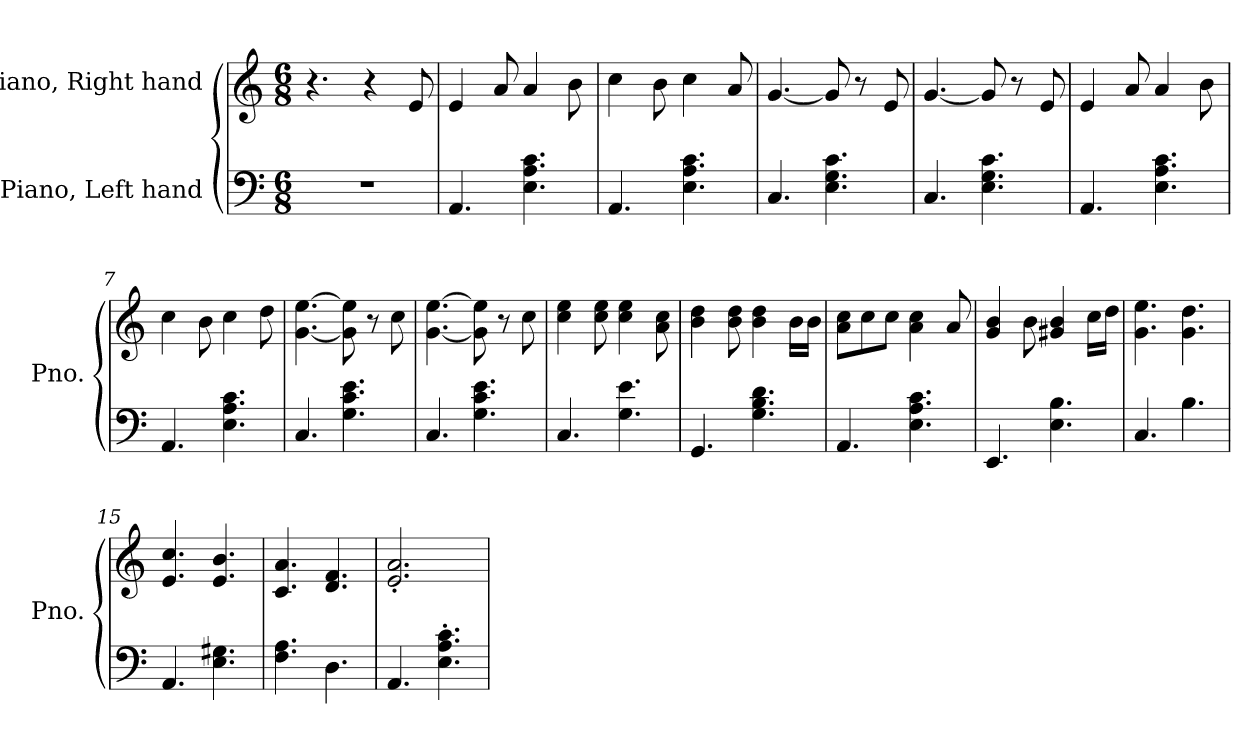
**kern	**kern
*part2	*part1
*staff2	*staff1
*I"Piano, Left hand	*I"Piano, Right hand
*I'Pno.	*I'Pno.
*clefF4	*clefG2
*k[]	*k[]
*M6/8	*M6/8
*MM120	*MM120
=1	=1
2.r	4.r
.	4r
.	8e/
=2	=2
4.AA/	4e/
.	8a/
4.E\ 4.A\ 4.c\	4a/
.	8b\
=3	=3
4.AA/	4cc\
.	8b\
4.E\ 4.A\ 4.c\	4cc\
.	8a/
=4	=4
4.C/	[4.g/
4.E\ 4.G\ 4.c\	8g/]
.	8r
.	8e/
=5	=5
4.C/	[4.g/
4.E\ 4.G\ 4.c\	8g/]
.	8r
.	8e/
=6	=6
4.AA/	4e/
.	8a/
4.E\ 4.A\ 4.c\	4a/
.	8b\
!!LO:LB:g=z
=7	=7
4.AA/	4cc\
.	8b\
4.E\ 4.A\ 4.c\	4cc\
.	8dd\
=8	=8
4.C/	[4.g\ [4.ee\
4.G\ 4.c\ 4.e\	8g\] 8ee\]
.	8r
.	8cc\
=9	=9
4.C/	[4.g\ [4.ee\
4.G\ 4.c\ 4.e\	8g\] 8ee\]
.	8r
.	8cc\
=10	=10
4.C/	4cc\ 4ee\
.	8cc\ 8ee\
4.G\ 4.e\	4cc\ 4ee\
.	8a\ 8cc\
=11	=11
4.GG/	4b\ 4dd\
.	8b\ 8dd\
4.G\ 4.B\ 4.d\	4b\ 4dd\
.	16b\LL
.	16b\JJ
=12	=12
4.AA/	8a\ 8cc\L
.	8cc\
.	8cc\J
4.E\ 4.A\ 4.c\	4a\ 4cc\
.	8a/
=13	=13
4.EE/	4g/ 4b/
.	8b\
4.E\ 4.B\	4g#X/ 4b/
.	16cc\LL
.	16dd\JJ
!!LO:LB:g=z
=14	=14
4.C/	4.g\ 4.ee\
4.B\	4.g\ 4.dd\
=15	=15
4.AA/	4.e/ 4.cc/
4.E\ 4.G#X\	4.e/ 4.b/
=16	=16
4.F\ 4.A\	4.c/ 4.a/
4.D\	4.d/ 4.f/
=17	=17
4.AA/	2.e/' 2.a/'
4.E\' 4.A\' 4.c\'	.
=	=
*-	*-
